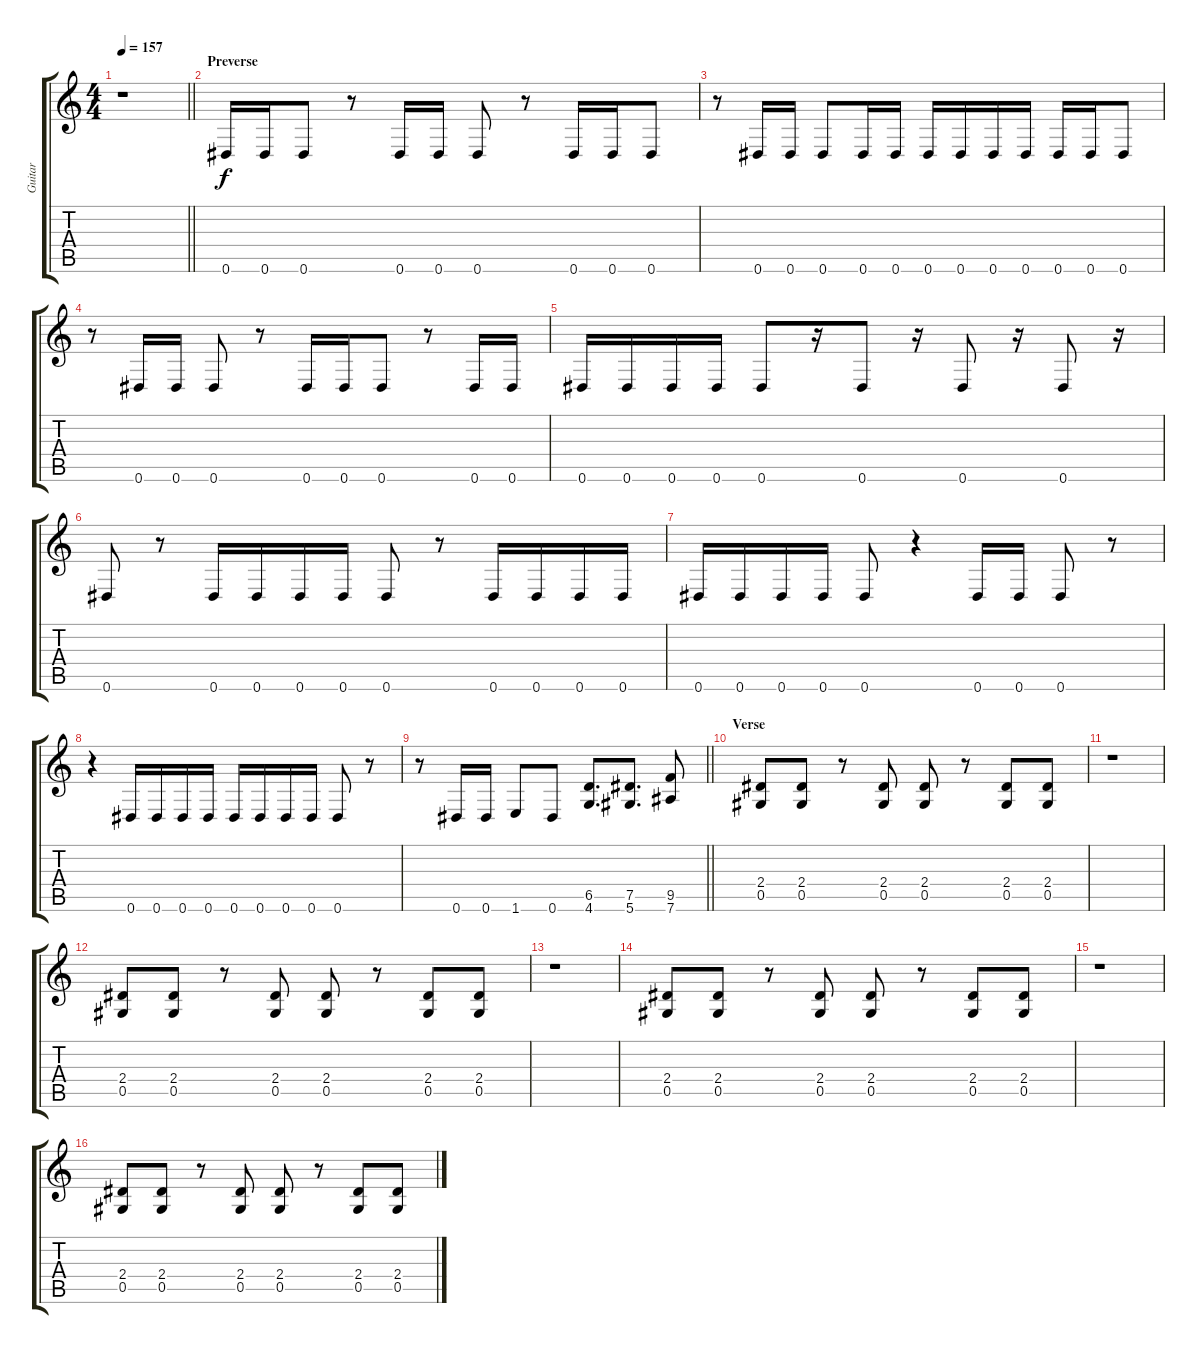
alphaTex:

\track ("Guitar" "Guitar") {instrument distortionguitar}
\staff {score tabs}
\tuning (Eb4 Bb3 Gb3 Db3 Ab2 Eb2) {hide}
\ts (4 4)
\tempo 157
\clef g2
\barLineRight lightlight
\ks c
r.1{dy f} |
\section ("" "Preverse")
0.6.16 0.6.16 0.6.8 r.8 0.6.16 0.6.16 0.6.8 r.8 0.6.16 0.6.16 0.6.8 |
r.8 0.6.16 0.6.16 0.6.8 0.6.16 0.6.16 0.6.16 0.6.16 0.6.16 0.6.16 0.6.16 0.6.16 0.6.8 |
r.8 0.6.16 0.6.16 0.6.8 r.8 0.6.16 0.6.16 0.6.8 r.8 0.6.16 0.6.16 |
0.6.16 0.6.16 0.6.16 0.6.16 0.6.8 r.16 0.6.8 r.16 0.6.8 r.16 0.6.8 r.16 |
0.6.8 r.8 0.6.16 0.6.16 0.6.16 0.6.16 0.6.8 r.8 0.6.16 0.6.16 0.6.16 0.6.16 |
0.6.16 0.6.16 0.6.16 0.6.16 0.6.8 r.4 0.6.16 0.6.16 0.6.8 r.8 |
r.4 0.6.16 0.6.16 0.6.16 0.6.16 0.6.16 0.6.16 0.6.16 0.6.16 0.6.8 r.8 |
\barLineRight lightlight
r.8 0.6.16 0.6.16 1.6.8 0.6.8 (6.5 4.6).8{d} (7.5 5.6).8{d} (9.5 7.6).8 |
\section ("" "Verse")
(2.4 0.5).8 (2.4 0.5).8 r.8 (2.4 0.5).8 (2.4 0.5).8 r.8 (2.4 0.5).8 (2.4 0.5).8 |
r.1 |
(2.4 0.5).8 (2.4 0.5).8 r.8 (2.4 0.5).8 (2.4 0.5).8 r.8 (2.4 0.5).8 (2.4 0.5).8 |
r.1 |
(2.4 0.5).8 (2.4 0.5).8 r.8 (2.4 0.5).8 (2.4 0.5).8 r.8 (2.4 0.5).8 (2.4 0.5).8 |
r.1 |
(2.4 0.5).8 (2.4 0.5).8 r.8 (2.4 0.5).8 (2.4 0.5).8 r.8 (2.4 0.5).8 (2.4 0.5).8
